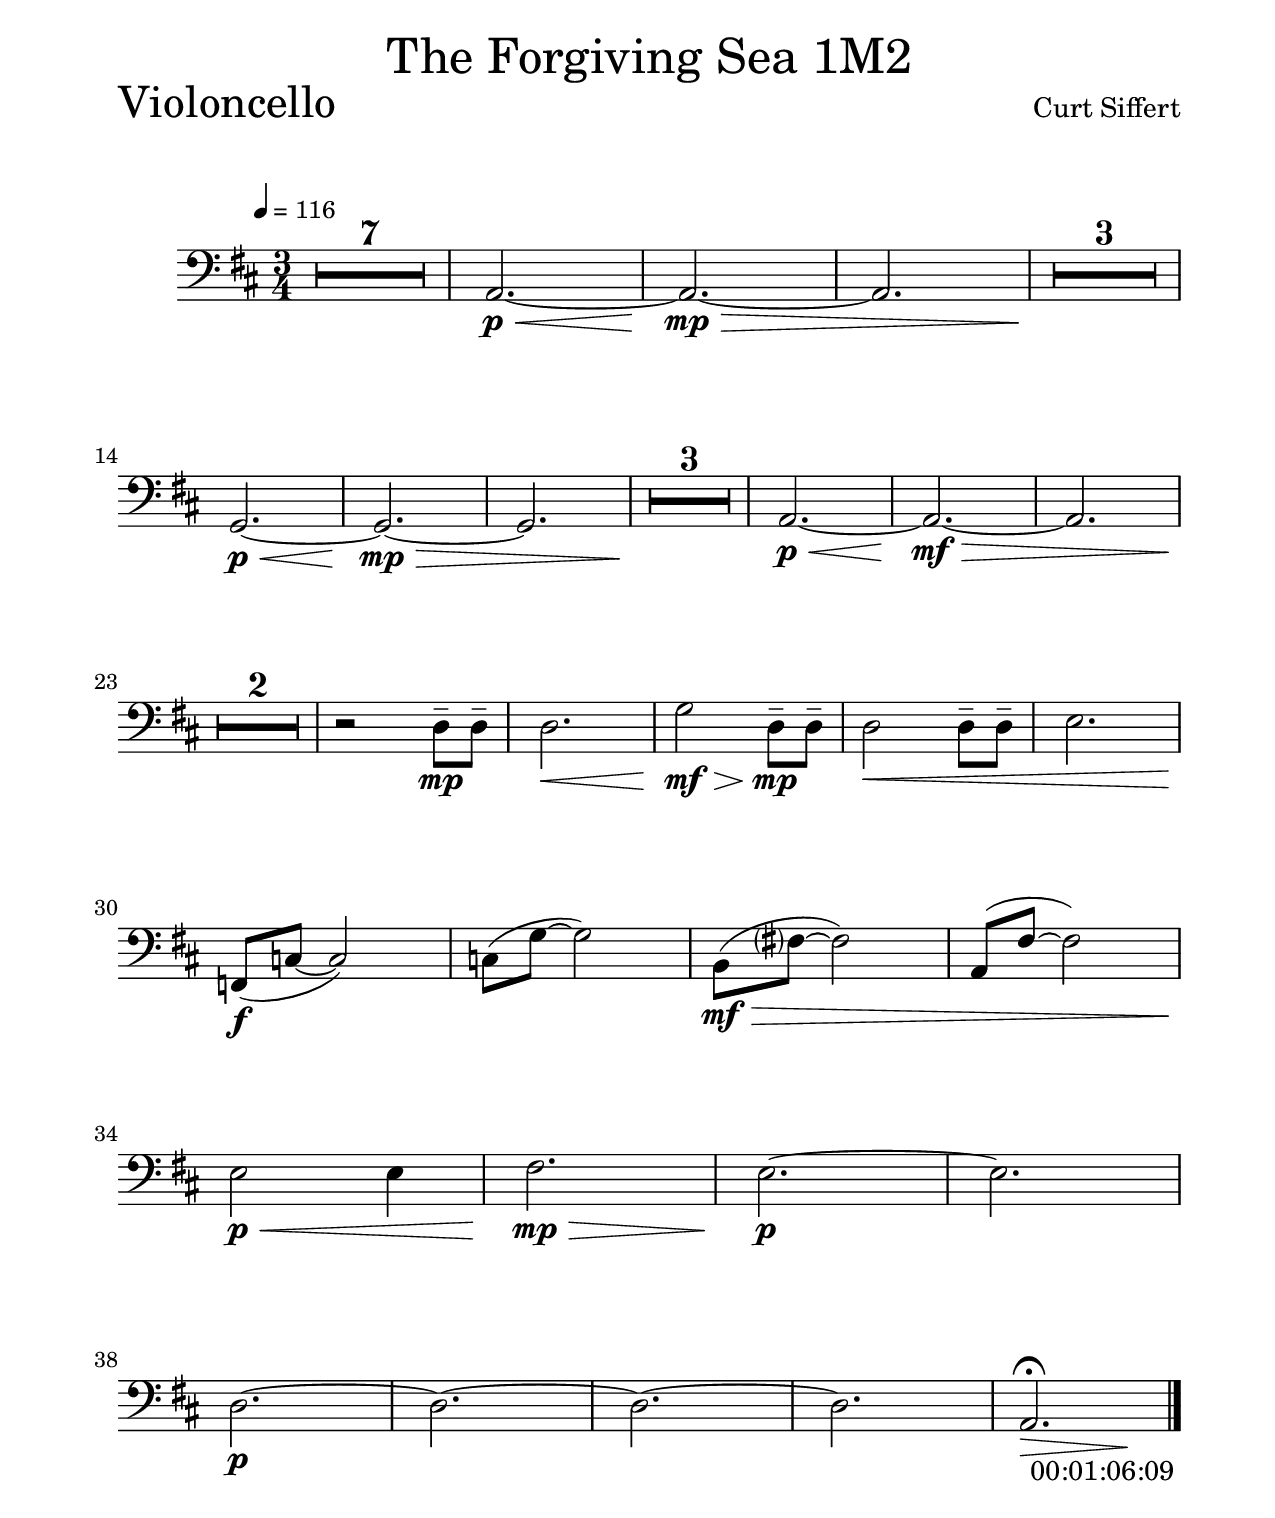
\version "2.16.0"
\include "english.ly"
\include "../lib/parts.ily"

\header {
  	instrument = \markup \larger \larger "Violoncello"
}

\version "2.16.0"
\include "english.ly"

celloNotes = \relative c {

	\time 3/4
	\key d \major
	\set tieWaitForNote = ##t
	\clef bass
	
	R2.*7
	
	a2.\p\<~
	a2.\mp\>~
	a2.
	
	R2.*3\!

	\tag #'part { \break }

	g2.\p\<~
	g2.\mp\>~
	g2.

	R2.*3\!

	a2.\p\<~
	a2.\mf\>~
	a2.

	\tag #'part { \break }
	
	R2.*2\!
	
	r2 d8--\mp d-- |
	d2.\<
	g2\mf\> d8--\mp d-- |
	d2\< d8-- d-- |
	e2.
	
	\tag #'part { \break }

	f,8\f( c'8 ~ c2) |
	c8(g'8 ~ g2) |
	b,8\mf\>(fs'?8 ~ fs2) |
	a,8(fs'8 ~ fs2) |

	\tag #'part { \break }
	
	e2\p\< e4
	fs2.\mp\>
	e2.\p ~ 
	e2.

	\tag #'part { \break }
	
	d2.\p ~
	d ~
	d ~
	d ~
	
	<< {a2.\fermata } {s4\> s4 s4\!} >>
		
	\bar "|."
	\tag #'part {
		\override Score.RehearsalMark #'direction = #DOWN
		\override Score.RehearsalMark #'self-alignment-X = #RIGHT  
		\override Score.RehearsalMark #'font-size = #0
		\mark "00:01:06:09"			
	}
	
}


<<
	\new Staff \relative c'' { 
		\everyPartScore
		\keepWithTag #'part \celloNotes	
	}	
>>